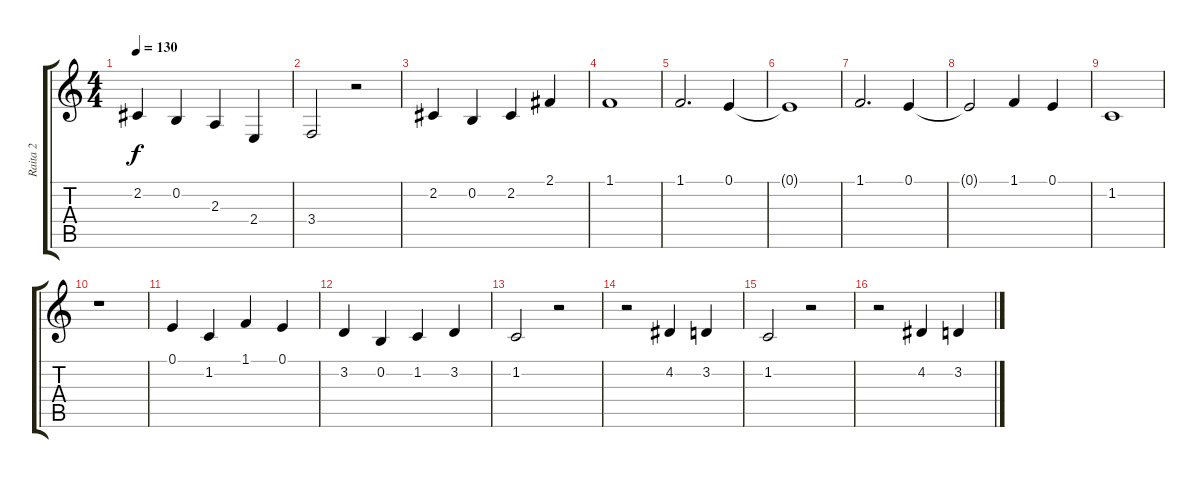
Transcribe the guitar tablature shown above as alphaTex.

\track ("Raita 2" "Raita 2") {instrument violin}
\staff {score tabs}
\tuning (E4 B3 G3 D3 A2 E2) {hide}
\ts (4 4)
\tempo 130
\clef g2
\ks c
2.2.4{dy f} 0.2.4 2.3.4 2.4.4 |
3.4.2 r.2 |
2.2.4 0.2.4 2.2.4 2.1.4 |
1.1.1 |
1.1.2{d} 0.1.4 |
0.1{t}.1 |
1.1.2{d} 0.1.4 |
0.1{t}.2 1.1.4 0.1.4 |
1.2.1 |
r.1 |
0.1.4 1.2.4 1.1.4 0.1.4 |
3.2.4 0.2.4 1.2.4 3.2.4 |
1.2.2 r.2 |
r.2 4.2.4 3.2.4 |
1.2.2 r.2 |
r.2 4.2.4 3.2.4
